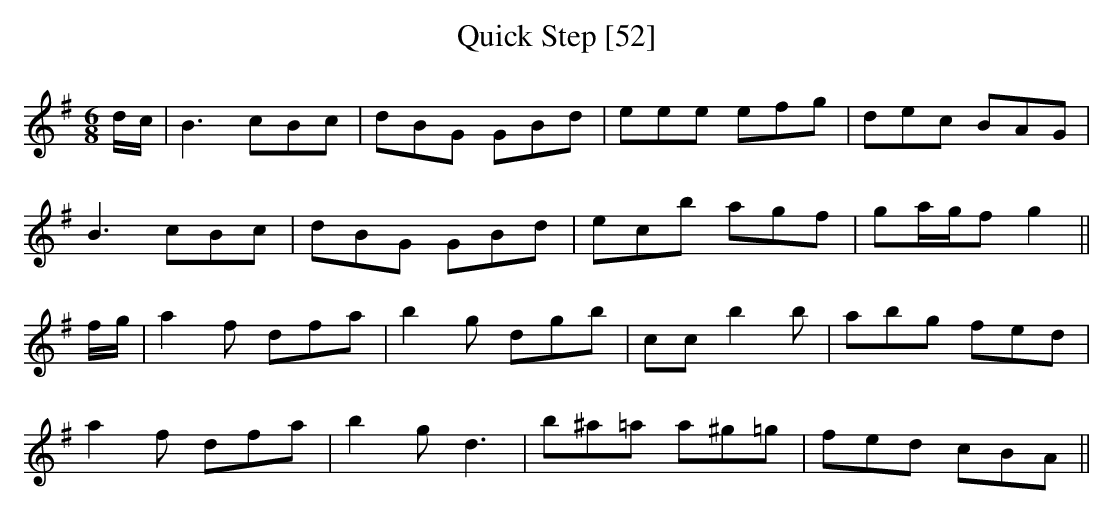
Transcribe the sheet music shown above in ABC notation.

X:1
T:Quick Step [52]
M:6/8
L:1/8
K:G
d/c/|B3 cBc|dBG GBd|eee efg|dec BAG|
B3 cBc |dBG GBd|ec’b agf|ga/g/f g2||
f/g/|a2f dfa|b2g dgb|c’2c’ b2b|abg fed|
a2f dfa|b2g d3|b^a=a a^g=g|fed cBA||
